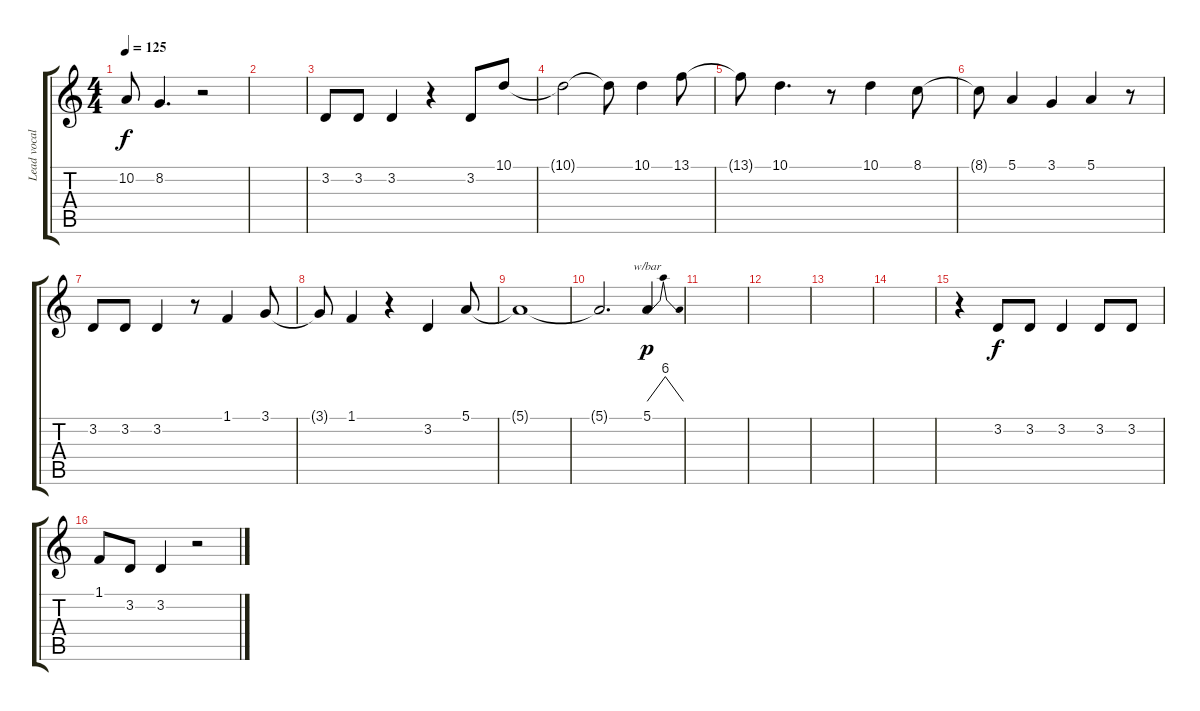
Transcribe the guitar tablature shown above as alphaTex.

\track ("Lead vocals" "Lead vocal") {instrument clarinet}
\staff {score tabs}
\tuning (E4 B3 G3 D3 A2 E2) {hide}
\ts (4 4)
\tempo 125
\clef g2
\ks c
10.2{t}.8{dy f} 8.2.4{d} r.2 |
|
3.2.8 3.2.8 3.2.4 r.4 3.2.8 10.1.8 |
10.1{t}.2 10.1{t}.8 10.1.4 13.1.8 |
13.1{t}.8 10.1.4{d} r.8 10.1.4 8.1.8 |
8.1{t}.8 5.1.4 3.1.4 5.1.4 r.8 |
3.2.8 3.2.8 3.2.4 r.8 1.1.4 3.1.8 |
3.1{t}.8 1.1.4 r.4 3.2.4 5.1.8 |
5.1{t}.1 |
5.1{t}.2{d} 5.1.4{tbe (dip default 0 0 5 24 7 24 60 0) dy p} |
|
|
|
|
r.4 3.2.8{dy f} 3.2.8 3.2.4 3.2.8 3.2.8 |
1.1.8 3.2.8 3.2.4 r.2
